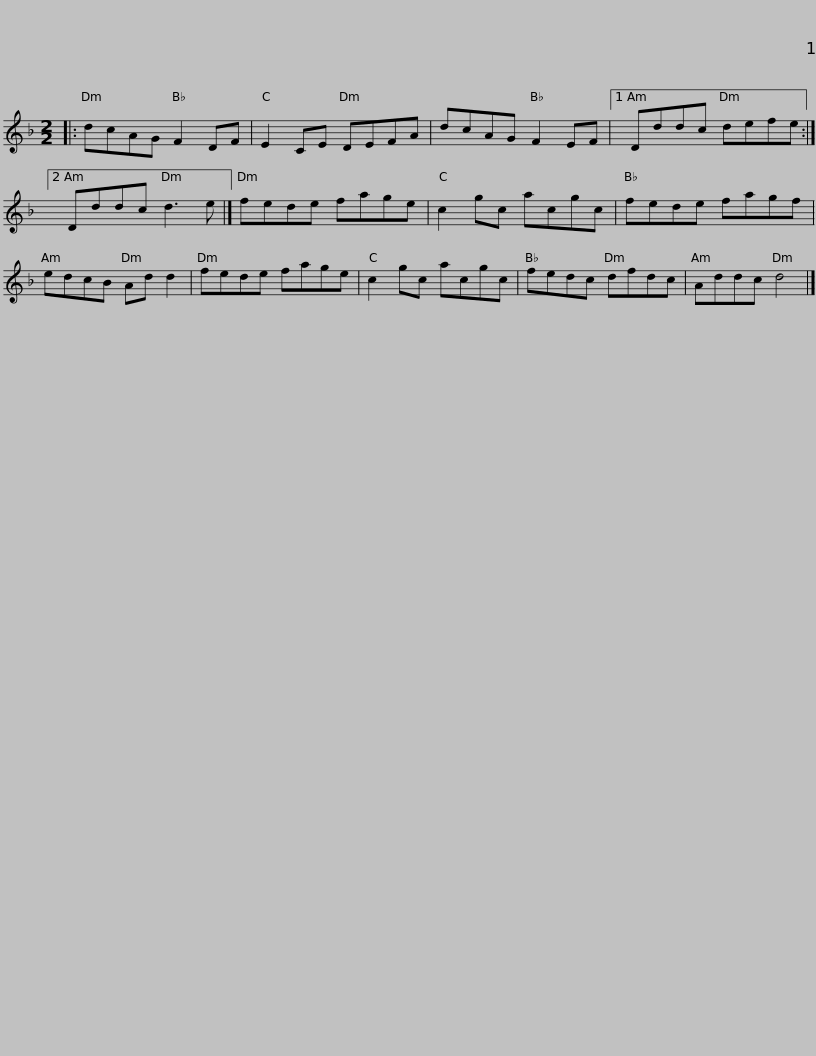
X:1
L:1/8
M:2/2
I:linebreak $
K:F
V:1 treble
V:1
|: dcAG F2 DF | E2 CE DEFA | dcAG F2 EF |1 Dddc defe :|2 Dddc d3 e |]$ %5
 fede fage | c2 gc acgc | fede fagf | edcB Ad d2 | fede fage | %10
 c2 gc acgc |$ fedc dfdc | Addc d4 |] %13
